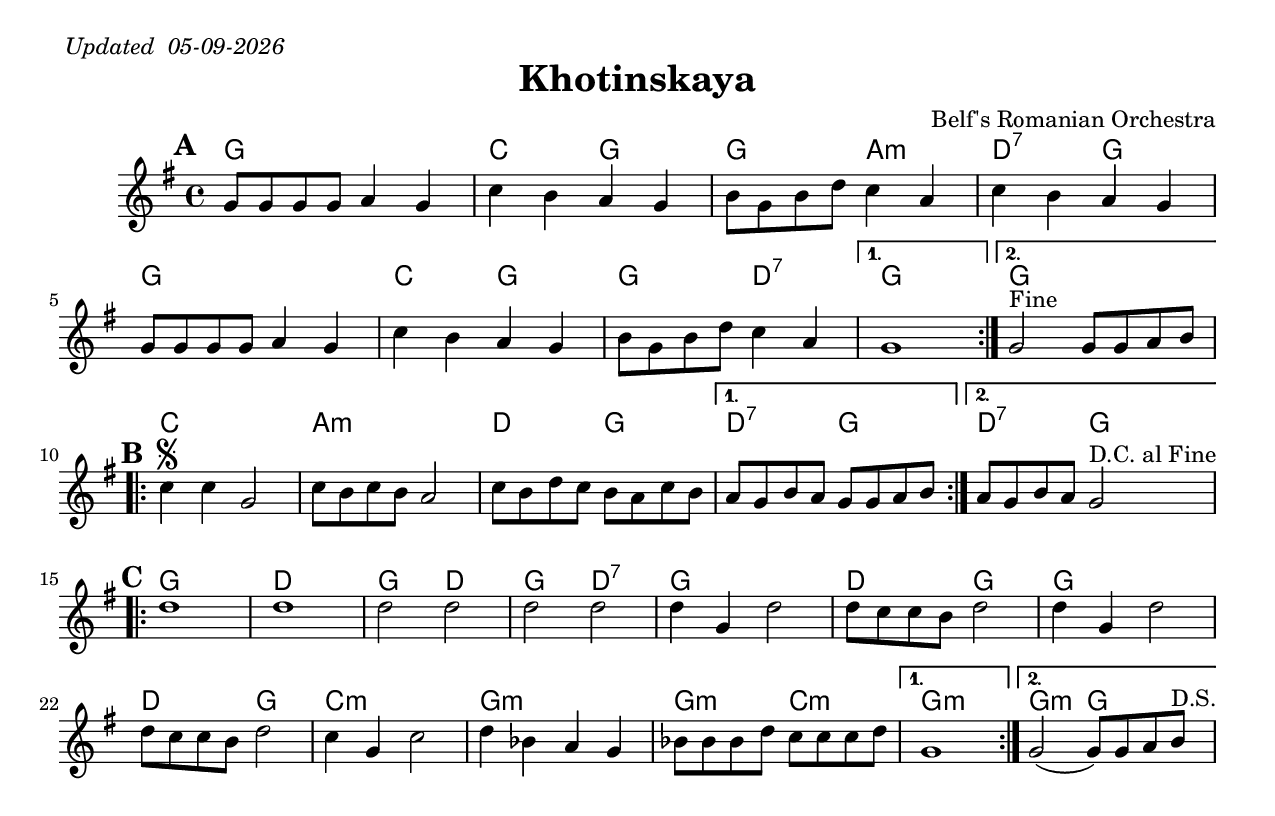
\version "2.18.0"
\include "english.ly"
%\pointAndClickOff
\paper{
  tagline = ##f
  print-all-headers = ##t
  #(set-paper-size "letter")
}

date = #(strftime "%d-%m-%Y" (localtime (current-time)))
\markup{ \italic{ " Updated " \date } }

%\markup{ Source filename: khotinskaya.ly }

global = {
  \clef treble
  \key g \major 
  \time 4/4 
  \set Score.markFormatter = #format-mark-box-alphabet
}


%################################# Music Blocks ########################

melodyA = {
\key g \major
\time 4/4 
g8 g g g a4 g 
c' b a g 
b8 g b d' c'4 a 
c' b a g 
g8 g g g a4 g 
c'4 b a g 
b8 g b d' c'4 a 
}

aenda = { g1 }
aendb = {
g2^"Fine" g8 g a b
}

melodyB = {
c'4 \segno c' g2
c'8 b c' b a2
c'8 b d' c' b a c' b 
}

benda = {
a8 g b a g g a b
}
bendb = {
a8 g b a g2^"D.C. al Fine"
}

melodyC = {
d'1 
d'1
d'2 d'2
d'2 d'2
d'4 g d'2
d'8 c' c' b d'2
d'4 g d'2
d'8 c' c' b d'2
c'4 g c'2
d'4 bf a g 
bf8 bf bf d' c' c' c' d' 
}

cenda = { g1 }
cendb = {
 g2 (g8) g8 a b^"D.S."
}


%#################################### Melody ########################
melody = \transpose c c' {
  \global

\mark \default \repeat volta 2 \melodyA \alternative { \aenda \aendb } \break
\mark \default \repeat volta 2 \melodyB \alternative { \benda \bendb } \break
\mark \default \repeat volta 2 \melodyC \alternative { \cenda \cendb } \break

}
%################################# Lyrics #####################





%################################# Chords #######################

harmonies = \transpose c c \chordmode { 
g1 c2 g2 g2 a2:m d2:7 g2 g1
c2 g2 g2 d2:7 g1 g1 c1 a1:m
d2 g2 d2:7 g2 d2:7 g2 g1 d1 g2 d2
g2 d2:7 g1 d2 g2 g1 d2 g2 c1:m
g1:m g2:m c2:m g1:m g2:m g2
}

\score {
  <<
    \new ChordNames {
      \set chordChanges = ##f
      #(set-paper-size "letter")
      #(set-paper-size "letter")
      \harmonies
    }
    \new Staff
    \melody
  >>


\header {
  title = "Khotinskaya"
  composer="Belf's Romanian Orchestra"
}

  \midi{\tempo 4 = 120}
  \layout{indent = 1.0\cm}
}
